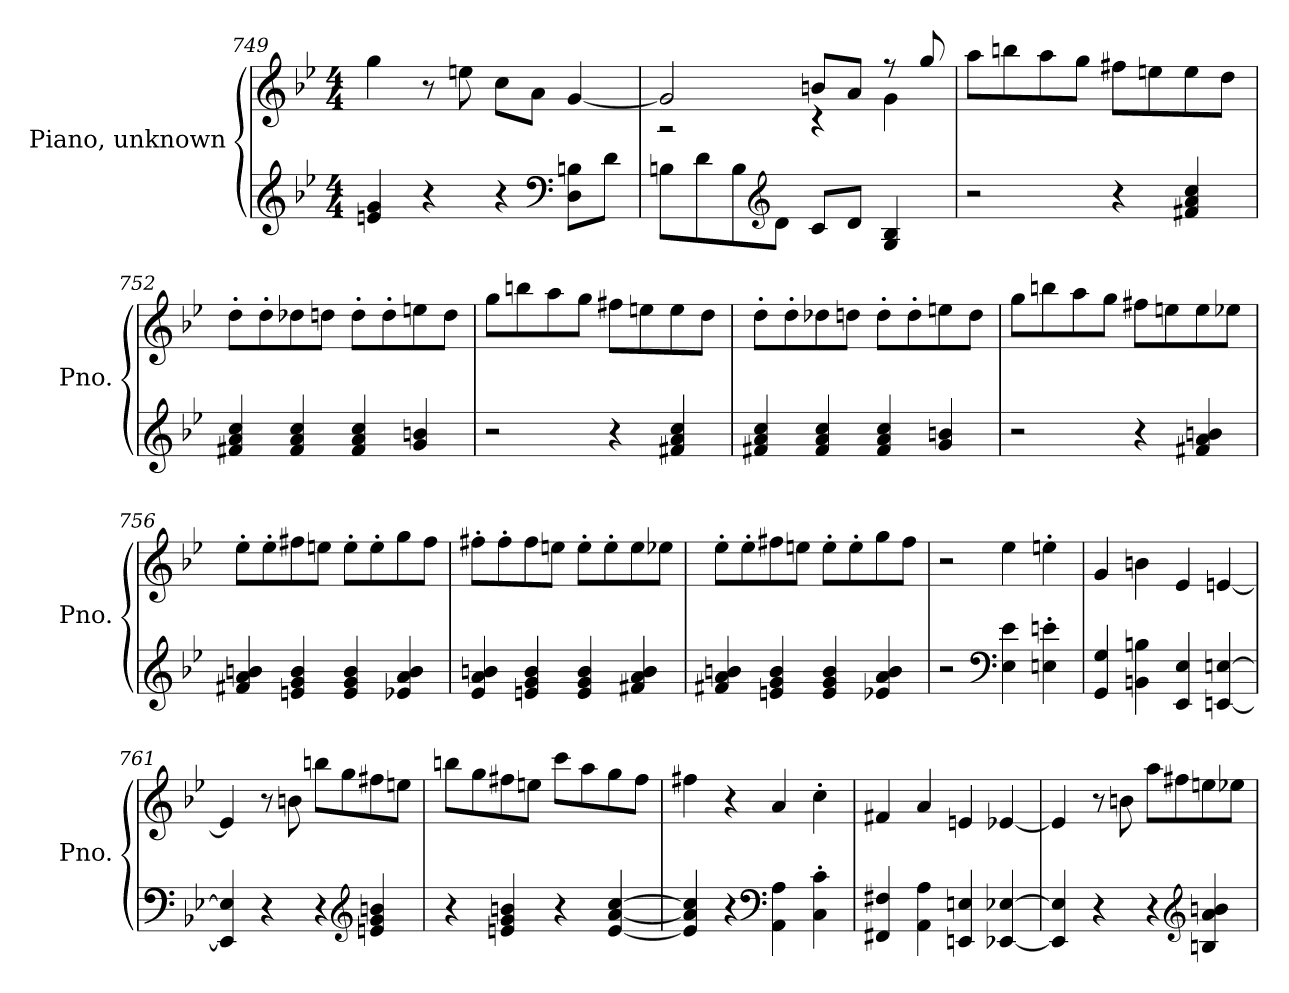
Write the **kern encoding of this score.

**kern	**kern
*part1	*part1
*staff2	*staff1
*I"Piano, unknown	*
*I'Pno.	*
*clefG2	*clefG2
*k[b-e-]	*k[b-e-]
*M4/4	*M4/4
=749	=749
4en/ 4g/	4gg\
4r	8r
.	8een\
4r	8cc\L
.	8a\J
*clefF4	*
8D\ 8Bn\L	[4g/
8d\J	.
!!LO:LB:g=z
=750	=750
*	*^
8Bn\L	2g/]	2r
8d\	.	.
8B\	.	.
*clefG2	*	*
8d\J	.	.
8c/L	8bn/L	4r
8d/J	8a/J	.
4G/ 4B/	8r	4g\
.	8gg/	.
*	*v	*v
=751	=751
2r	8aa\L
.	8bbn\
.	8aa\
.	8gg\J
4r	8ff#X\L
.	8een\
4f#X/ 4a/ 4cc/	8ee\
.	8dd\J
=752	=752
4f#X/ 4a/ 4cc/	8dd'\L
.	8dd'\
4f#/ 4a/ 4cc/	8dd-X\
.	8ddn\J
4f#/ 4a/ 4cc/	8dd'\L
.	8dd'\
4g/ 4bn/	8een\
.	8dd\J
=753	=753
2r	8gg\L
.	8bbn\
.	8aa\
.	8gg\J
4r	8ff#X\L
.	8een\
4f#X/ 4a/ 4cc/	8ee\
.	8dd\J
!!LO:LB:g=z
=754	=754
4f#X/ 4a/ 4cc/	8dd'\L
.	8dd'\
4f#/ 4a/ 4cc/	8dd-X\
.	8ddn\J
4f#/ 4a/ 4cc/	8dd'\L
.	8dd'\
4g/ 4bn/	8een\
.	8dd\J
=755	=755
2r	8gg\L
.	8bbn\
.	8aa\
.	8gg\J
4r	8ff#X\L
.	8een\
4f#X/ 4a/ 4bn/	8ee\
.	8ee-X\J
=756	=756
4f#X/ 4a/ 4bn/	8ee-'\L
.	8ee-'\
4en/ 4g/ 4b/	8ff#X\
.	8een\J
4e/ 4g/ 4b/	8ee'\L
.	8ee'\
4e-X/ 4a/ 4b/	8gg\
.	8ff#\J
=757	=757
4e-/ 4a/ 4bn/	8ff#X'\L
.	8ff#'\
4en/ 4g/ 4b/	8ff#\
.	8een\J
4e/ 4g/ 4b/	8ee'\L
.	8ee'\
4f#X/ 4a/ 4b/	8ee\
.	8ee-X\J
!!LO:LB:g=z
=758	=758
4f#X/ 4a/ 4bn/	8ee-'\L
.	8ee-'\
4en/ 4g/ 4b/	8ff#X\
.	8een\J
4e/ 4g/ 4b/	8ee'\L
.	8ee'\
4e-X/ 4a/ 4b/	8gg\
.	8ff#\J
=759	=759
2r	2r
*clefF4	*
4E-\ 4e-\	4ee-\
4En\' 4en\'	4een'\
=760	=760
4GG/ 4G/	4g/
4BBn\ 4Bn\	4bn\
4EE-/ 4E-/	4e-/
[4EEn/ [4En/	[4en/
=761	=761
4EE/] 4E/]	4e/]
4r	8r
.	8bn\
4r	8bbn\L
.	8gg\
*clefG2	*
4en/ 4g/ 4bn/	8ff#X\
.	8een\J
!!LO:PB:g=z
=762	=762
4r	8bbn\L
.	8gg\
4en/ 4g/ 4bn/	8ff#X\
.	8een\J
4r	8ccc\L
.	8aa\
[4e/ [4a/ [4cc/	8gg\
.	8ff#\J
=763	=763
4e/] 4a/] 4cc/]	4ff#X\
4r	4r
*clefF4	*
4AA\ 4A\	4a/
4C\' 4c\'	4cc'\
=764	=764
4FF#X/ 4F#X/	4f#X/
4AA\ 4A\	4a/
4EEn/ 4En/	4en/
[4EE-X/ [4E-X/	[4e-X/
=765	=765
4EE-/] 4E-/]	4e-/]
4r	8r
.	8bn\
4r	8aa\L
.	8ff#X\
*clefG2	*
4Bn/ 4a/ 4bn/	8een\
.	8ee-X\J
=	=
*-	*-
